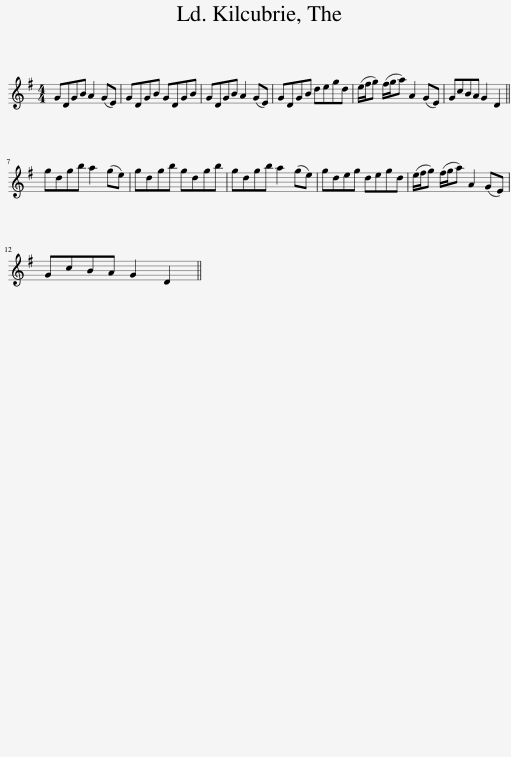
X:1
L:1/8
M:4/4
I:linebreak $
K:G
V:1 treble
V:1
 GDGB A2 (GE) | GDGB GDGB | GDGB A2 (GE) | GDGB degd | (e/f/g) (f/g/a) A2 (GE) | %5
 GcBA G2 D2 ||$ gdgb a2 (ge) | gdgb gdgb | gdgb a2 (ge) | gdeg degd | %10
 (e/f/g) (f/g/a) A2 (GE) |$ GcBA G2 D2 || %12
